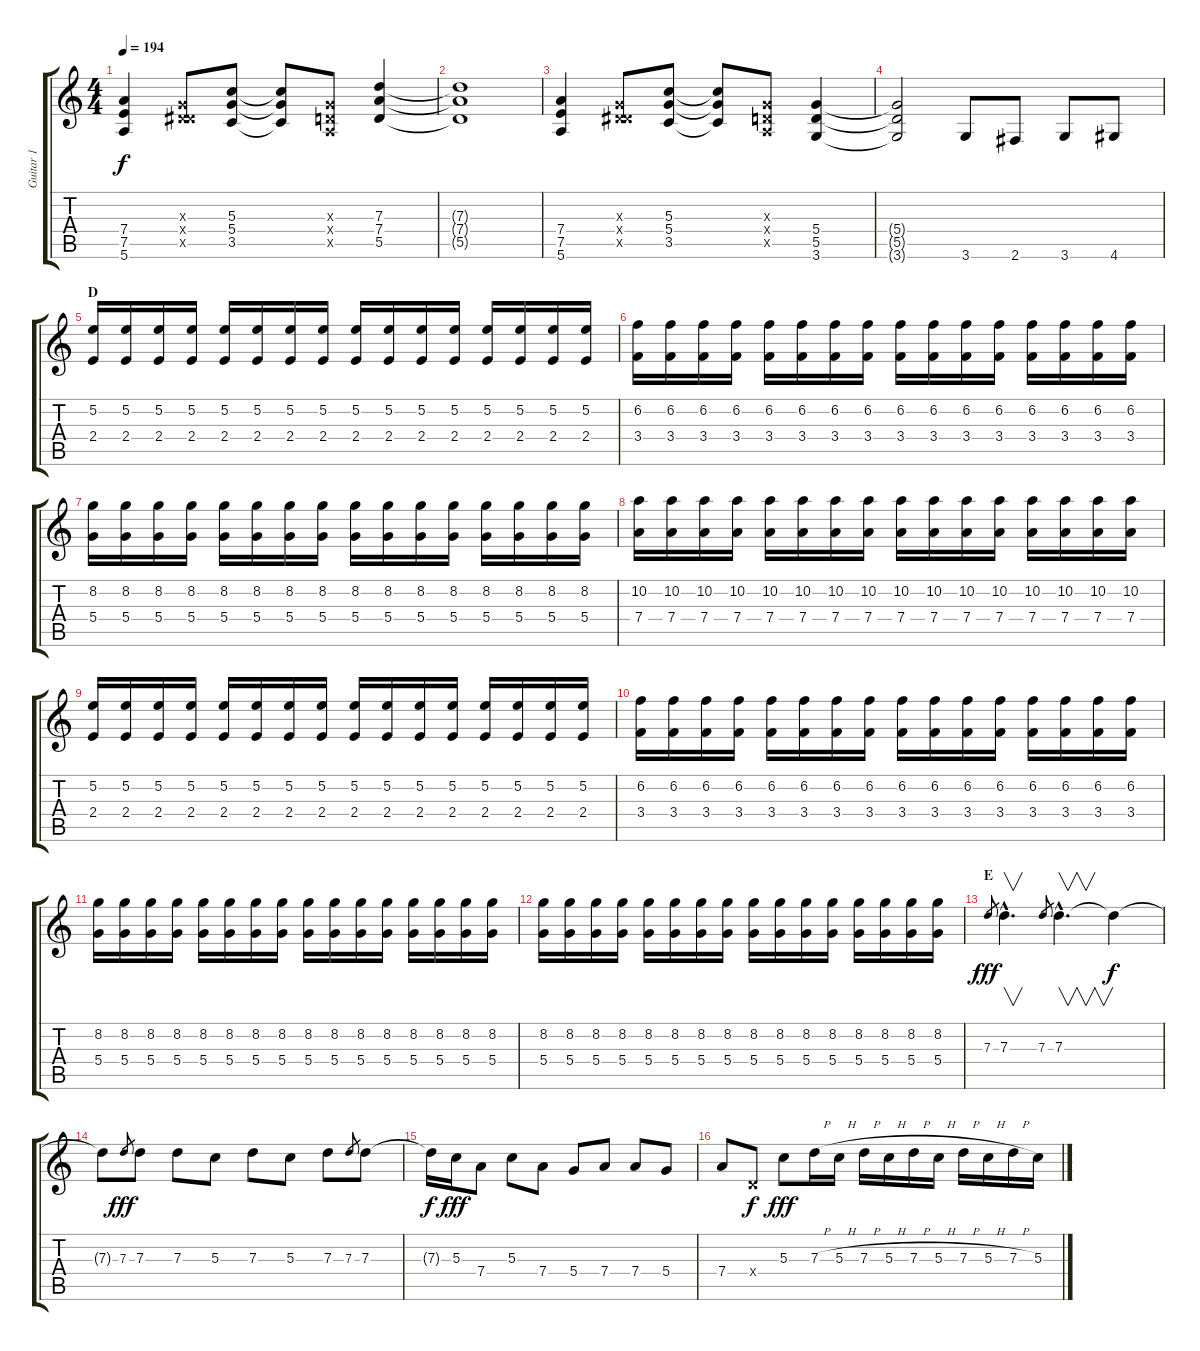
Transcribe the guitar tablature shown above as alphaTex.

\track ("Guitar 1" "Guitar 1") {instrument distortionguitar}
\staff {score tabs}
\tuning (E4 B3 G3 D3 A2 E2) {hide}
\ts (4 4)
\tempo 194
\clef g2
\ks c
(7.4 7.5 5.6).4{dy f} (0.3{x} 0.4{x} 6.5{x}).8 (5.3 5.4 3.5).8 (5.3{t} 5.4{t} 3.5{t}).8 (0.3{x} 0.4{x} 0.5{x}).8 (7.3 7.4 5.5).4 |
(7.3{t} 7.4{t} 5.5{t}).1 |
(7.4 7.5 5.6).4 (0.3{x} 0.4{x} 6.5{x}).8 (5.3 5.4 3.5).8 (5.3{t} 5.4{t} 3.5{t}).8 (0.3{x} 0.4{x} 0.5{x}).8 (5.4 5.5 3.6).4 |
(5.4{t} 5.5{t} 3.6{t}).2 3.6.8 2.6.8 3.6.8 4.6.8 |
\section ("" "D")
(5.2 2.4).16 (5.2 2.4).16 (5.2 2.4).16 (5.2 2.4).16 (5.2 2.4).16 (5.2 2.4).16 (5.2 2.4).16 (5.2 2.4).16 (5.2 2.4).16 (5.2 2.4).16 (5.2 2.4).16 (5.2 2.4).16 (5.2 2.4).16 (5.2 2.4).16 (5.2 2.4).16 (5.2 2.4).16 |
(6.2 3.4).16 (6.2 3.4).16 (6.2 3.4).16 (6.2 3.4).16 (6.2 3.4).16 (6.2 3.4).16 (6.2 3.4).16 (6.2 3.4).16 (6.2 3.4).16 (6.2 3.4).16 (6.2 3.4).16 (6.2 3.4).16 (6.2 3.4).16 (6.2 3.4).16 (6.2 3.4).16 (6.2 3.4).16 |
(8.2 5.4).16 (8.2 5.4).16 (8.2 5.4).16 (8.2 5.4).16 (8.2 5.4).16 (8.2 5.4).16 (8.2 5.4).16 (8.2 5.4).16 (8.2 5.4).16 (8.2 5.4).16 (8.2 5.4).16 (8.2 5.4).16 (8.2 5.4).16 (8.2 5.4).16 (8.2 5.4).16 (8.2 5.4).16 |
(10.2 7.4).16 (10.2 7.4).16 (10.2 7.4).16 (10.2 7.4).16 (10.2 7.4).16 (10.2 7.4).16 (10.2 7.4).16 (10.2 7.4).16 (10.2 7.4).16 (10.2 7.4).16 (10.2 7.4).16 (10.2 7.4).16 (10.2 7.4).16 (10.2 7.4).16 (10.2 7.4).16 (10.2 7.4).16 |
(5.2 2.4).16 (5.2 2.4).16 (5.2 2.4).16 (5.2 2.4).16 (5.2 2.4).16 (5.2 2.4).16 (5.2 2.4).16 (5.2 2.4).16 (5.2 2.4).16 (5.2 2.4).16 (5.2 2.4).16 (5.2 2.4).16 (5.2 2.4).16 (5.2 2.4).16 (5.2 2.4).16 (5.2 2.4).16 |
(6.2 3.4).16 (6.2 3.4).16 (6.2 3.4).16 (6.2 3.4).16 (6.2 3.4).16 (6.2 3.4).16 (6.2 3.4).16 (6.2 3.4).16 (6.2 3.4).16 (6.2 3.4).16 (6.2 3.4).16 (6.2 3.4).16 (6.2 3.4).16 (6.2 3.4).16 (6.2 3.4).16 (6.2 3.4).16 |
(8.2 5.4).16 (8.2 5.4).16 (8.2 5.4).16 (8.2 5.4).16 (8.2 5.4).16 (8.2 5.4).16 (8.2 5.4).16 (8.2 5.4).16 (8.2 5.4).16 (8.2 5.4).16 (8.2 5.4).16 (8.2 5.4).16 (8.2 5.4).16 (8.2 5.4).16 (8.2 5.4).16 (8.2 5.4).16 |
(8.2 5.4).16 (8.2 5.4).16 (8.2 5.4).16 (8.2 5.4).16 (8.2 5.4).16 (8.2 5.4).16 (8.2 5.4).16 (8.2 5.4).16 (8.2 5.4).16 (8.2 5.4).16 (8.2 5.4).16 (8.2 5.4).16 (8.2 5.4).16 (8.2 5.4).16 (8.2 5.4).16 (8.2 5.4).16 |
\section ("" "E")
7.3.8{gr dy fff} 7.3{hac}.4{v d} 7.3.8{gr} 7.3{hac}.4{v d} 7.3{t}.4{dy f} |
7.3{t}.8 7.3.8{gr dy fff} 7.3.8 7.3.8 5.3.8 7.3.8 5.3.8 7.3.8 7.3.8{gr} 7.3.8 |
7.3{t}.16{dy f} 5.3.16{dy fff} 7.4.8 5.3.8 7.4.8 5.4.8 7.4.8 7.4.8 5.4.8 |
7.4.8 0.4{x}.8{dy f} 5.3.8{dy fff} 7.3{h}.16 5.3{h}.16 7.3{h}.16 5.3{h}.16 7.3{h}.16 5.3{h}.16 7.3{h}.16 5.3{h}.16 7.3{h}.16 5.3.16
